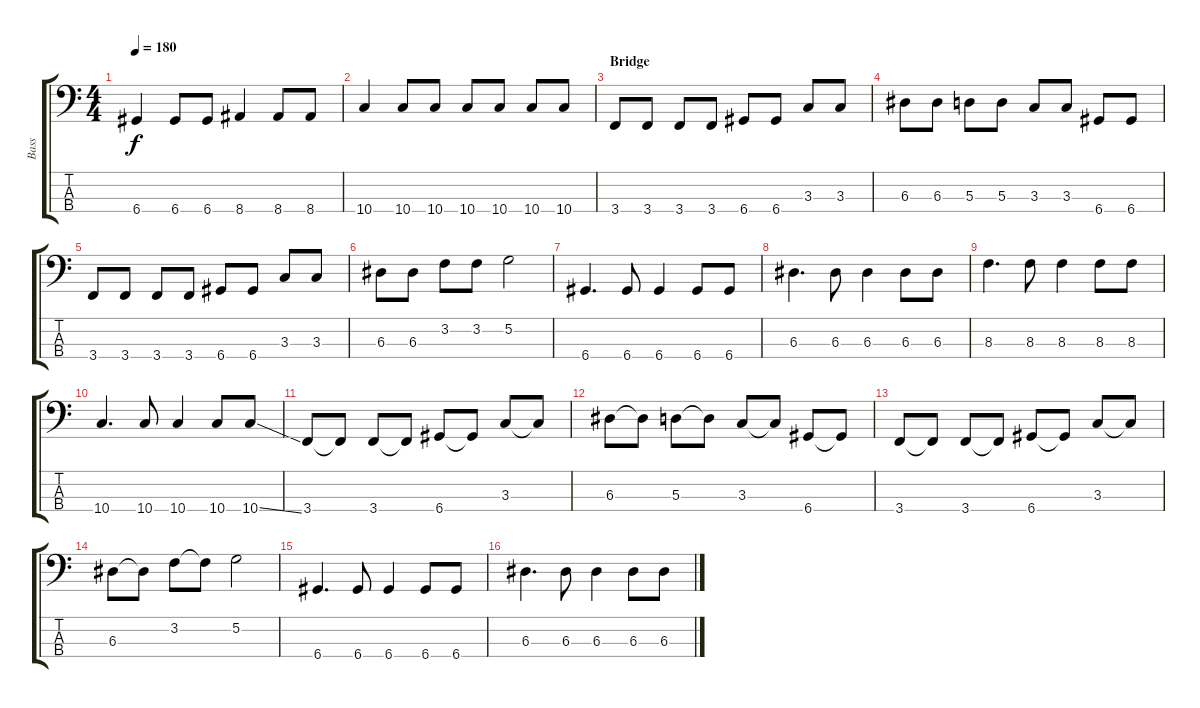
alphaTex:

\track ("Bass" "Bass") {instrument electricbasspick}
\staff {score tabs}
\tuning (G2 D2 A1 D1) {hide}
\ts (4 4)
\tempo 180
\clef f4
\ks c
6.4.4{dy f} 6.4.8 6.4.8 8.4.4 8.4.8 8.4.8 |
10.4.4 10.4.8 10.4.8 10.4.8 10.4.8 10.4.8 10.4.8 |
\section ("" "Bridge")
3.4.8 3.4.8 3.4.8 3.4.8 6.4.8 6.4.8 3.3.8 3.3.8 |
6.3.8 6.3.8 5.3.8 5.3.8 3.3.8 3.3.8 6.4.8 6.4.8 |
3.4.8 3.4.8 3.4.8 3.4.8 6.4.8 6.4.8 3.3.8 3.3.8 |
6.3.8 6.3.8 3.2.8 3.2.8 5.2.2 |
6.4.4{d} 6.4.8 6.4.4 6.4.8 6.4.8 |
6.3.4{d} 6.3.8 6.3.4 6.3.8 6.3.8 |
8.3.4{d} 8.3.8 8.3.4 8.3.8 8.3.8 |
10.4.4{d} 10.4.8 10.4.4 10.4.8 10.4{ss}.8 |
3.4.8 3.4{t}.8 3.4.8 3.4{t}.8 6.4.8 6.4{t}.8 3.3.8 3.3{t}.8 |
6.3.8 6.3{t}.8 5.3.8 5.3{t}.8 3.3.8 3.3{t}.8 6.4.8 6.4{t}.8 |
3.4.8 3.4{t}.8 3.4.8 3.4{t}.8 6.4.8 6.4{t}.8 3.3.8 3.3{t}.8 |
6.3.8 6.3{t}.8 3.2.8 3.2{t}.8 5.2.2 |
6.4.4{d} 6.4.8 6.4.4 6.4.8 6.4.8 |
6.3.4{d} 6.3.8 6.3.4 6.3.8 6.3.8
